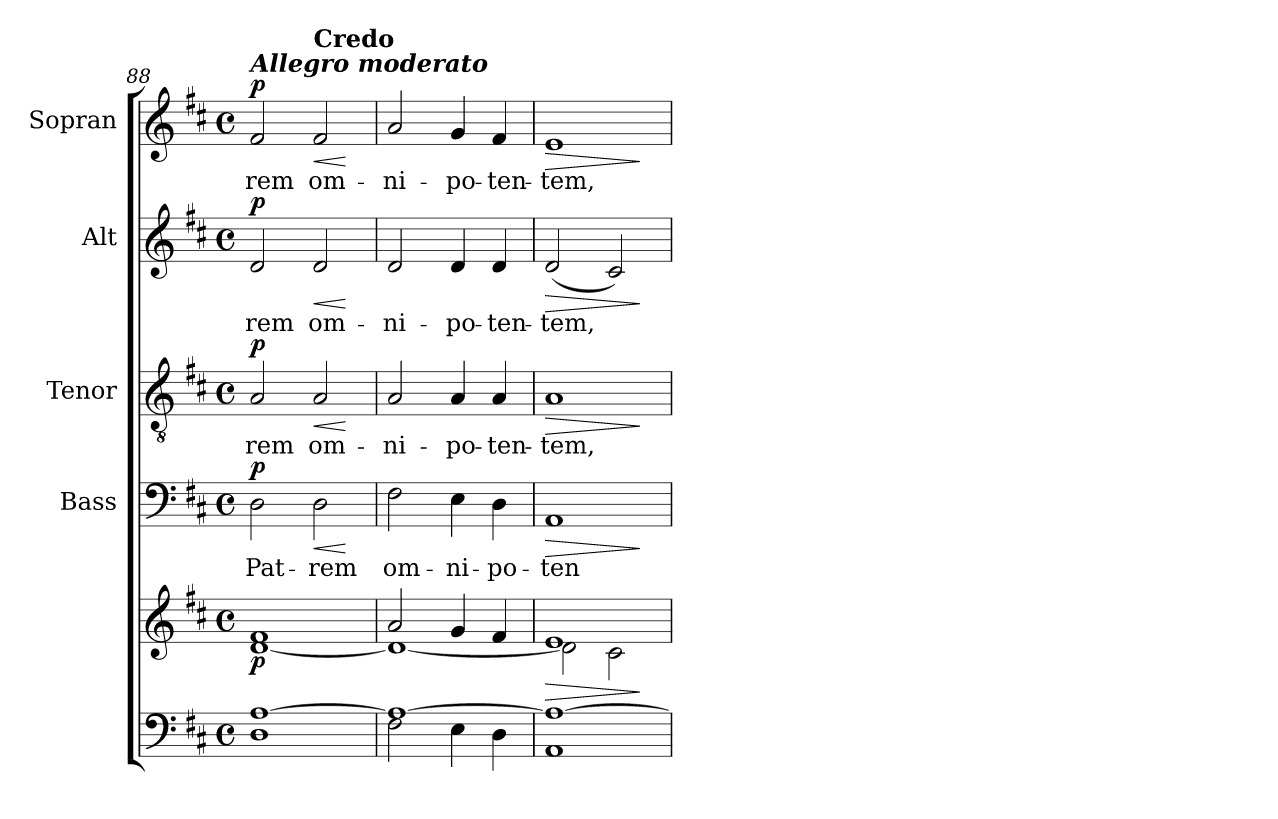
**kern	**kern	**dynam	**kern	**text	**dynam	**kern	**text	**dynam	**kern	**text	**dynam	**kern	**text	**dynam
*part5	*part5	*part5	*part4	*part4	*part4	*part3	*part3	*part3	*part2	*part2	*part2	*part1	*part1	*part1
*staff6	*staff5	*staff5/6	*staff4	*staff4	*staff4	*staff3	*staff3	*staff3	*staff2	*staff2	*staff2	*staff1	*staff1	*staff1
*	*	*	*I"Bass	*	*	*I"Tenor	*	*	*I"Alt	*	*	*I"Sopran	*	*
*	*	*	*I'B.	*	*	*I'T.	*	*	*I'A.	*	*	*I'S.	*	*
!!LO:LB:g=z
*clefF4	*clefG2	*	*clefF4	*	*	*clefGv2	*	*	*clefG2	*	*	*clefG2	*	*
*k[f#c#]	*k[f#c#]	*	*k[f#c#]	*	*	*k[f#c#]	*	*	*k[f#c#]	*	*	*k[f#c#]	*	*
*D:	*D:	*	*D:	*	*	*D:	*	*	*D:	*	*	*D:	*	*
*M4/4	*M4/4	*	*M4/4	*	*	*M4/4	*	*	*M4/4	*	*	*M4/4	*	*
*met(c)	*met(c)	*	*met(c)	*	*	*met(c)	*	*	*met(c)	*	*	*met(c)	*	*
=88	=88	=88	=88	=88	=88	=88	=88	=88	=88	=88	=88	=88	=88	=88
*^	*^	*	*	*	*	*	*	*	*	*	*	*	*	*
!	!	!	!	!	!	!	!	!	!	!	!	!	!	!LO:TX:a:Bi:t=Allegro moderato	!	!
!	!	!	!	!LO:DY:b	!	!LO:LY:b	!LO:DY:a	!	!LO:LY:b	!LO:DY:a	!	!LO:LY:b	!LO:DY:a	!	!LO:LY:b	!LO:DY:a
[>1A	1D	1f#	[<1d	p	2D\	Pat-	p	2A/	-rem	p	2d/	-rem	p	2f#/	-rem	p
!	!	!	!	!	!	!	!	!	!	!	!	!	!	!LO:TX:a:B:t=Credo	!	!
!	!	!	!	!	!	!LO:LY:b	!LO:HP:b	!	!LO:LY:b	!LO:HP:b	!	!LO:LY:b	!LO:HP:b	!	!LO:LY:b	!LO:HP:b
.	.	.	.	.	2D\	-rem	<	2A/	om-	<	2d/	om-	<	2f#/	om-	<
*v	*v	*	*	*	*	*	*	*	*	*	*	*	*	*	*	*
*	*v	*v	*	*	*	*	*	*	*	*	*	*	*	*	*
.	.	.	.	.	[	.	.	[	.	.	[	.	.	[
=89	=89	=89	=89	=89	=89	=89	=89	=89	=89	=89	=89	=89	=89	=89
*^	*^	*	*	*	*	*	*	*	*	*	*	*	*	*
!	!	!	!	!	!	!LO:LY:b	!	!	!LO:LY:b	!	!	!LO:LY:b	!	!	!LO:LY:b	!
1A_	2F#\	2a/	1d_	.	2F#\	om-	.	2A/	-ni-	.	2d/	-ni-	.	2a/	-ni-	.
!	!	!	!	!	!	!LO:LY:b	!	!	!LO:LY:b	!	!	!LO:LY:b	!	!	!LO:LY:b	!
.	4E\	4g/	.	.	4E\	-ni-	.	4A/	-po-	.	4d/	-po-	.	4g/	-po-	.
!	!	!	!	!	!	!LO:LY:b	!	!	!LO:LY:b	!	!	!LO:LY:b	!	!	!LO:LY:b	!
.	4D\	4f#/	.	.	4D\	-po-	.	4A/	-ten-	.	4d/	-ten-	.	4f#/	-ten-	.
=90	=90	=90	=90	=90	=90	=90	=90	=90	=90	=90	=90	=90	=90	=90	=90	=90
!	!	!	!	!LO:HP:b	!	!LO:LY:b	!LO:HP:b	!	!LO:LY:b	!LO:HP:b	!	!LO:LY:b	!LO:HP:b	!	!LO:LY:b	!LO:HP:b
1A_	1AA	1e	2d\]	>	1AA	-ten-	>	1A	-tem,	>	(<2d/	-tem,	>	1e	-tem,	>
.	.	.	2c#\	.	.	.	.	.	.	.	2c#/)	.	.	.	.	.
*v	*v	*	*	*	*	*	*	*	*	*	*	*	*	*	*	*
*	*v	*v	*	*	*	*	*	*	*	*	*	*	*	*	*
.	.	]	.	.	]	.	.	]	.	.	]	.	.	]
=	=	=	=	=	=	=	=	=	=	=	=	=	=	=
*-	*-	*-	*-	*-	*-	*-	*-	*-	*-	*-	*-	*-	*-	*-
